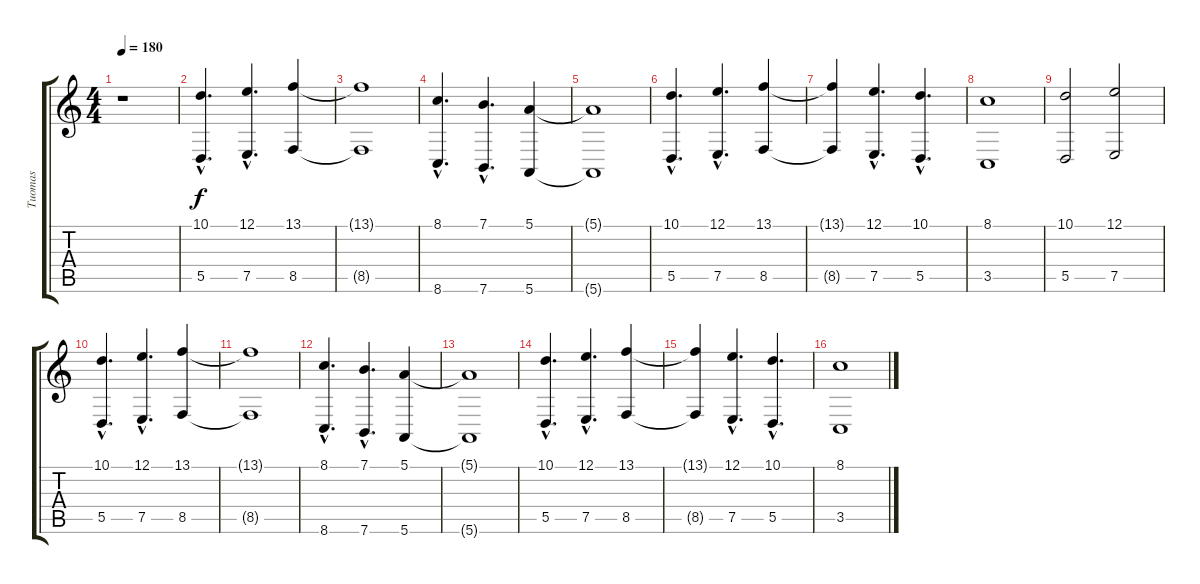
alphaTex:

\track ("Tuomas" "Tuomas") {instrument synthstrings1}
\staff {score tabs}
\tuning (E4 B3 G3 D3 A2 E2) {hide}
\ts (4 4)
\tempo 180
\clef g2
\ks c
r.1{dy f} |
(10.1{hac} 5.5{hac}).4{d} (12.1{hac} 7.5{hac}).4{d} (13.1 8.5).4 |
(13.1{t} 8.5{t}).1 |
(8.1{hac} 8.6{hac}).4{d} (7.1{hac} 7.6{hac}).4{d} (5.1 5.6).4 |
(5.1{t} 5.6{t}).1 |
(10.1{hac} 5.5{hac}).4{d} (12.1{hac} 7.5{hac}).4{d} (13.1 8.5).4 |
(13.1{t} 8.5{t}).4 (12.1{hac} 7.5{hac}).4{d} (10.1{hac} 5.5{hac}).4{d} |
(8.1 3.5).1 |
(10.1 5.5).2 (12.1 7.5).2 |
(10.1{hac} 5.5{hac}).4{d} (12.1{hac} 7.5{hac}).4{d} (13.1 8.5).4 |
(13.1{t} 8.5{t}).1 |
(8.1{hac} 8.6{hac}).4{d} (7.1{hac} 7.6{hac}).4{d} (5.1 5.6).4 |
(5.1{t} 5.6{t}).1 |
(10.1{hac} 5.5{hac}).4{d} (12.1{hac} 7.5{hac}).4{d} (13.1 8.5).4 |
(13.1{t} 8.5{t}).4 (12.1{hac} 7.5{hac}).4{d} (10.1{hac} 5.5{hac}).4{d} |
(8.1 3.5).1
